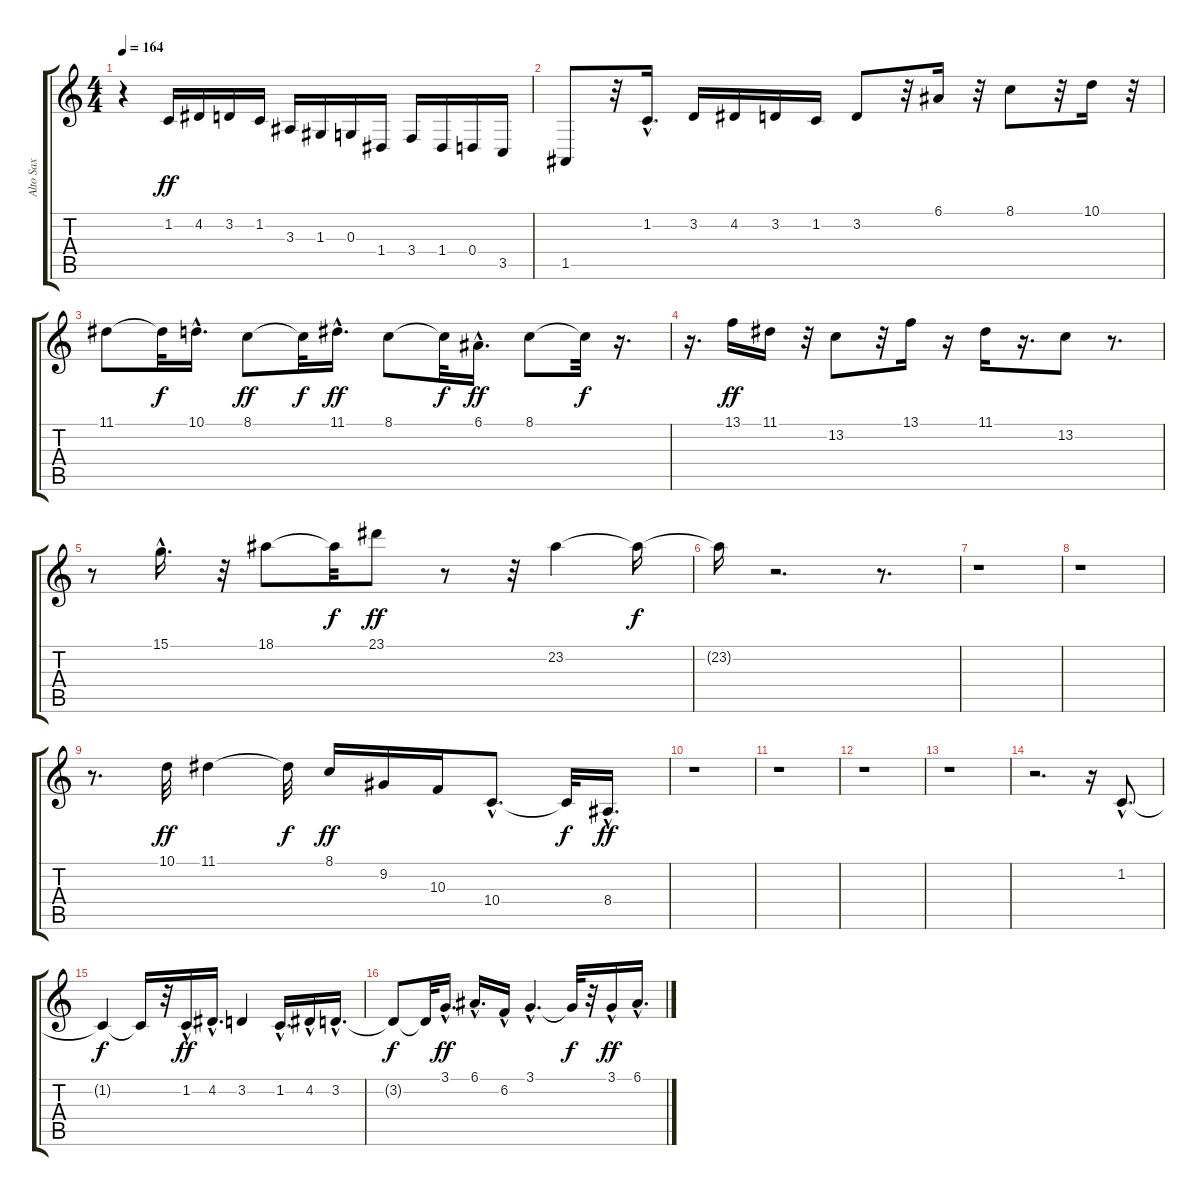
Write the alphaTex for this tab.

\track ("Alto Sax" "Alto Sax") {instrument altosax}
\staff {score tabs}
\tuning (E4 B3 G3 D3 A2 E2) {hide}
\ts (4 4)
\tempo 164
\clef g2
\ks c
r.4{dy ff} 1.2.16 4.2.16 3.2.16 1.2.16 3.3.16 1.3.16 0.3.16 1.4.16 3.4.16 1.4.16 0.4.16 3.5.16 |
1.5.8 r.32 1.2{hac}.16{d} 3.2.16 4.2.16 3.2.16 1.2.16 3.2.8 r.32 6.1.16 r.32 8.1.8 r.32 10.1.16 r.32 |
11.1.8 11.1{t}.32{dy f} 10.1{hac}.16{d} 8.1.8{dy ff} 8.1{t}.32{dy f} 11.1{hac}.16{d dy ff} 8.1.8 8.1{t}.32{dy f} 6.1{hac}.16{d dy ff} 8.1.8 8.1{t}.32{dy f} r.16{d} |
r.16{d} 13.1.16{dy ff} 11.1.16 r.32 13.2.8 r.32 13.1.16 r.16 11.1.16 r.16{d} 13.2.8 r.8{d} |
r.8 15.1{hac}.16{d} r.32 18.1.8 18.1{t}.32{dy f} 23.1.8{dy ff} r.8 r.32 23.2.4 23.2{t}.16{dy f} |
23.2{t}.16 r.2{d} r.8{d} |
r.1 |
r.1 |
r.8{d} 10.1.32{dy ff} 11.1.4 11.1{t}.32{dy f} 8.1.16{dy ff} 9.2.16 10.3.16 10.4{hac}.8{d} 10.4{t}.32{dy f} 8.4{hac}.16{d dy ff} |
r.1 |
r.1 |
r.1 |
r.1 |
r.2{d} r.16 1.2{hac}.8{d} |
1.2{t}.4{dy f} 1.2{t}.16 r.32 1.2{hac}.16{dy ff} 4.2{hac}.16{d} 3.2.4 1.2{hac}.16{d} 4.2{hac}.16 3.2{hac}.16{d} |
3.2{t}.8{dy f} 3.2{t}.32 3.1{hac}.16{d dy ff} 6.1{hac}.16{d} 6.2{hac}.16 3.1{hac}.4{d} 3.1{t}.32{dy f} r.32 3.1{hac}.16{dy ff} 6.1{hac}.16{d}
